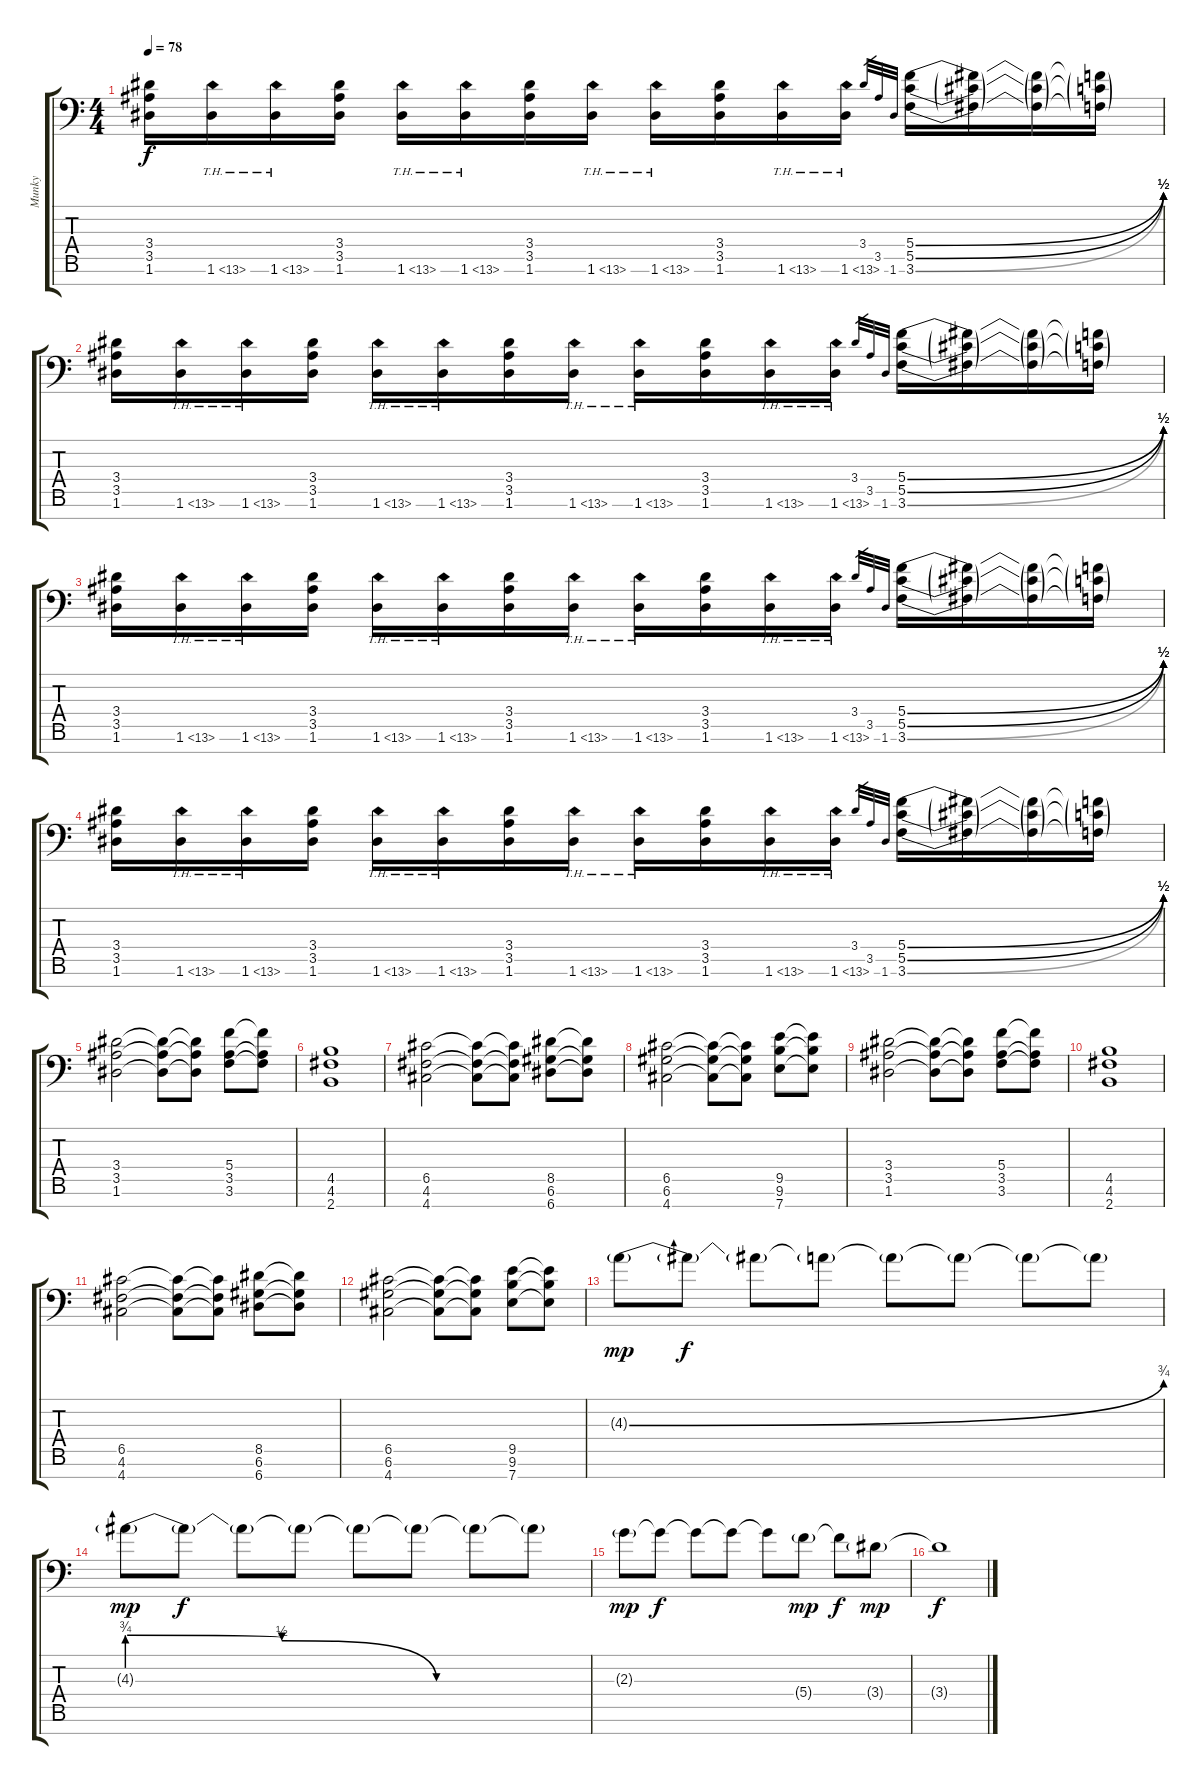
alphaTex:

\track ("Munky" "Munky") {instrument distortionguitar}
\staff {score tabs}
\tuning (D4 A3 F3 C3 G2 D2 A1) {hide}
\ts (4 4)
\tempo 78
\clef f4
\ks c
(3.4 3.5 1.6).16{dy f volume 15} 1.6{th 12}.16 1.6{th 12}.16 (3.4 3.5 1.6).16 1.6{th 12}.16 1.6{th 12}.16 (3.4 3.5 1.6).16 1.6{th 12}.16 1.6{th 12}.16 (3.4 3.5 1.6).16 1.6{th 12}.16 1.6{th 12}.16 3.4.32{gr} 3.5.32{gr} 1.6.32{gr} (5.4{be (bend 0 0 60 2)} 5.5{be (bend 0 0 60 2)} 3.6{be (bend 0 0 60 2)}).16 (5.4{t} 5.5{t} 3.6{t}).16 (5.4{t} 5.5{t} 3.6{t}).16 (5.4{t} 5.5{t} 3.6{t}).16 |
(3.4 3.5 1.6).16 1.6{th 12}.16 1.6{th 12}.16 (3.4 3.5 1.6).16 1.6{th 12}.16 1.6{th 12}.16 (3.4 3.5 1.6).16 1.6{th 12}.16 1.6{th 12}.16 (3.4 3.5 1.6).16 1.6{th 12}.16 1.6{th 12}.16 3.4.32{gr} 3.5.32{gr} 1.6.32{gr} (5.4{be (bend 0 0 60 2)} 5.5{be (bend 0 0 60 2)} 3.6{be (bend 0 0 60 2)}).16 (5.4{t} 5.5{t} 3.6{t}).16 (5.4{t} 5.5{t} 3.6{t}).16 (5.4{t} 5.5{t} 3.6{t}).16 |
(3.4 3.5 1.6).16 1.6{th 12}.16 1.6{th 12}.16 (3.4 3.5 1.6).16 1.6{th 12}.16 1.6{th 12}.16 (3.4 3.5 1.6).16 1.6{th 12}.16 1.6{th 12}.16 (3.4 3.5 1.6).16 1.6{th 12}.16 1.6{th 12}.16 3.4.32{gr} 3.5.32{gr} 1.6.32{gr} (5.4{be (bend 0 0 60 2)} 5.5{be (bend 0 0 60 2)} 3.6{be (bend 0 0 60 2)}).16 (5.4{t} 5.5{t} 3.6{t}).16 (5.4{t} 5.5{t} 3.6{t}).16 (5.4{t} 5.5{t} 3.6{t}).16 |
(3.4 3.5 1.6).16 1.6{th 12}.16 1.6{th 12}.16 (3.4 3.5 1.6).16 1.6{th 12}.16 1.6{th 12}.16 (3.4 3.5 1.6).16 1.6{th 12}.16 1.6{th 12}.16 (3.4 3.5 1.6).16 1.6{th 12}.16 1.6{th 12}.16 3.4.32{gr} 3.5.32{gr} 1.6.32{gr} (5.4{be (bend 0 0 60 2)} 5.5{be (bend 0 0 60 2)} 3.6{be (bend 0 0 60 2)}).16 (5.4{t} 5.5{t} 3.6{t}).16 (5.4{t} 5.5{t} 3.6{t}).16 (5.4{t} 5.5{t} 3.6{t}).16 |
(3.4 3.5 1.6).2 (3.4{t} 3.5{t} 1.6{t}).8 (3.4{t} 3.5{t} 1.6{t}).8 (5.4 3.5 3.6).8 (5.4{t} 3.5{t} 3.6{t}).8 |
(4.5 4.6 2.7).1 |
(6.5 4.6 4.7).2 (6.5{t} 4.6{t} 4.7{t}).8 (6.5{t} 4.6{t} 4.7{t}).8 (8.5 6.6 6.7).8 (8.5{t} 6.6{t} 6.7{t}).8 |
(6.5 6.6 4.7).2 (6.5{t} 6.6{t} 4.7{t}).8 (6.5{t} 6.6{t} 4.7{t}).8 (9.5 9.6 7.7).8 (9.5{t} 9.6{t} 7.7{t}).8 |
(3.4 3.5 1.6).2 (3.4{t} 3.5{t} 1.6{t}).8 (3.4{t} 3.5{t} 1.6{t}).8 (5.4 3.5 3.6).8 (5.4{t} 3.5{t} 3.6{t}).8 |
(4.5 4.6 2.7).1 |
(6.5 4.6 4.7).2 (6.5{t} 4.6{t} 4.7{t}).8 (6.5{t} 4.6{t} 4.7{t}).8 (8.5 6.6 6.7).8 (8.5{t} 6.6{t} 6.7{t}).8 |
(6.5 6.6 4.7).2 (6.5{t} 6.6{t} 4.7{t}).8 (6.5{t} 6.6{t} 4.7{t}).8 (9.5 9.6 7.7).8 (9.5{t} 9.6{t} 7.7{t}).8 |
4.3{be (bend 0 0 60 3) g}.8{dy mp volume 10} 4.3{t}.8{dy f} 4.3{t}.8 4.3{t}.8 4.3{t}.8 4.3{t}.8 4.3{t}.8 4.3{t}.8 |
4.3{be (custom 0 3 20 2 40 0 60 0) g}.8{dy mp} 4.3{t}.8{dy f} 4.3{t}.8 4.3{t}.8 4.3{t}.8 4.3{t}.8 4.3{t}.8 4.3{t}.8 |
2.3{g}.8{dy mp} 2.3{t}.8{dy f} 2.3{t}.8 2.3{t}.8 2.3{t}.8 5.4{g}.8{dy mp} 5.4{t}.8{dy f} 3.4{g}.8{dy mp} |
3.4{t}.1{dy f}
